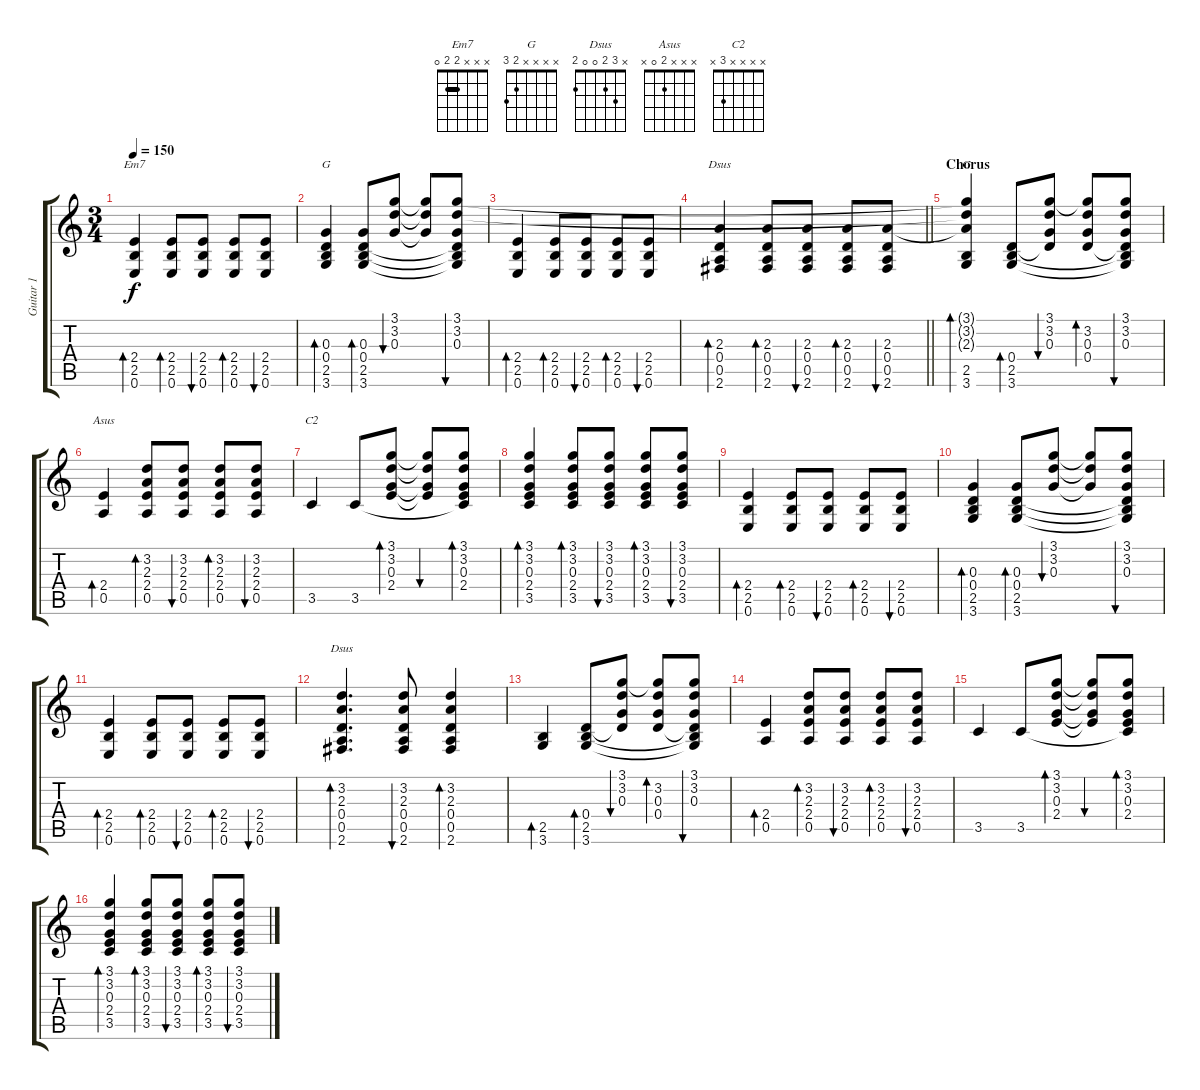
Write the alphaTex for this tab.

\track ("Guitar 1" "Guitar 1") {instrument acousticguitarsteel}
\staff {score tabs}
\tuning (E4 B3 G3 D3 A2 E2) {hide}
\chord ("Em7" x x x 2 2 0) {barre 2}
\chord ("G" x x 0 0 2 3)
\chord ("Dsus" x x 2 0 0 2)
\chord ("G" x x x x 2 3)
\chord ("Asus" x x x 2 0 x)
\chord ("C2" x x x x 3 x)
\chord ("Dsus" x 3 2 0 0 2)
\ts (3 4)
\tempo 150
\clef g2
\ks c
(2.4 2.5 0.6).4{bd 60 ch "Em7" dy f} (2.4 2.5 0.6).8{bd 60} (2.4 2.5 0.6).8{bu 60} (2.4 2.5 0.6).8{bd 60} (2.4 2.5 0.6).8{bu 60} |
(0.3 0.4 2.5 3.6).4{bd 60 ch "G"} (0.3 0.4 2.5 3.6).8{bd 60} (3.1 3.2 0.3).8{bu 60} (3.1{t} 3.2{t} 0.3{t}).8 (3.1 3.2 0.3 0.4{t} 2.5{t} 3.6{t}).8{bu 60} |
(2.4 2.5 0.6).4{bd 60} (2.4 2.5 0.6).8{bd 60} (2.4 2.5 0.6).8{bu 60} (2.4 2.5 0.6).8{bd 60} (2.4 2.5 0.6).8{bu 60} |
\barLineRight lightlight
(2.3 0.4 0.5 2.6).4{bd 60 ch "Dsus"} (2.3 0.4 0.5 2.6).8{bd 60} (2.3 0.4 0.5 2.6).8{bu 60} (2.3 0.4 0.5 2.6).8{bd 60} (2.3 0.4 0.5 2.6).8{bu 60} |
\section ("" "Chorus")
(3.1{t} 3.2{t} 2.3{t} 2.5 3.6).4{bd 60 ch "G" volume 5 balance 8} (0.4 2.5 3.6).8{bd 60} (3.1 3.2 0.3 0.4{t}).8{bu 60} (3.1{t} 3.2 0.3 0.4).8{bd 60} (3.1 3.2 0.3 0.4{t} 2.5{t} 3.6{t}).8{bu 60} |
(2.4 0.5).4{bd 60 ch "Asus"} (3.2 2.3 2.4 0.5).8{bd 60} (3.2 2.3 2.4 0.5).8{bu 60} (3.2 2.3 2.4 0.5).8{bd 60} (3.2 2.3 2.4 0.5).8{bu 60} |
3.5.4{ch "C2"} 3.5.8 (3.1 3.2 0.3 2.4).8{bd 60} (3.1{t} 3.2{t} 0.3{t} 2.4{t}).8{bu 60} (3.1 3.2 0.3 2.4 3.5{t}).8{bd 60} |
(3.1 3.2 0.3 2.4 3.5).4{bd 60} (3.1 3.2 0.3 2.4 3.5).8{bd 60} (3.1 3.2 0.3 2.4 3.5).8{bu 60} (3.1 3.2 0.3 2.4 3.5).8{bd 60} (3.1 3.2 0.3 2.4 3.5).8{bu 60} |
(2.4 2.5 0.6).4{bd 60} (2.4 2.5 0.6).8{bd 60} (2.4 2.5 0.6).8{bu 60} (2.4 2.5 0.6).8{bd 60} (2.4 2.5 0.6).8{bu 60} |
(0.3 0.4 2.5 3.6).4{bd 60} (0.3 0.4 2.5 3.6).8{bd 60} (3.1 3.2 0.3).8{bu 60} (3.1{t} 3.2{t} 0.3{t}).8 (3.1 3.2 0.3 0.4{t} 2.5{t} 3.6{t}).8{bu 60} |
(2.4 2.5 0.6).4{bd 60} (2.4 2.5 0.6).8{bd 60} (2.4 2.5 0.6).8{bu 60} (2.4 2.5 0.6).8{bd 60} (2.4 2.5 0.6).8{bu 60} |
(3.2 2.3 0.4 0.5 2.6).4{d bd 60 ch "Dsus"} (3.2 2.3 0.4 0.5 2.6).8{bu 60} (3.2 2.3 0.4 0.5 2.6).4{bd 60} |
(2.5 3.6).4{bd 60 volume 5} (0.4 2.5 3.6).8{bd 60} (3.1 3.2 0.3 0.4{t}).8{bu 60} (3.1{t} 3.2 0.3 0.4).8{bd 60} (3.1 3.2 0.3 0.4{t} 2.5{t} 3.6{t}).8{bu 60} |
(2.4 0.5).4{bd 60} (3.2 2.3 2.4 0.5).8{bd 60} (3.2 2.3 2.4 0.5).8{bu 60} (3.2 2.3 2.4 0.5).8{bd 60} (3.2 2.3 2.4 0.5).8{bu 60} |
3.5.4 3.5.8 (3.1 3.2 0.3 2.4).8{bd 60} (3.1{t} 3.2{t} 0.3{t} 2.4{t}).8{bu 60} (3.1 3.2 0.3 2.4 3.5{t}).8{bd 60} |
(3.1 3.2 0.3 2.4 3.5).4{bd 60} (3.1 3.2 0.3 2.4 3.5).8{bd 60} (3.1 3.2 0.3 2.4 3.5).8{bu 60} (3.1 3.2 0.3 2.4 3.5).8{bd 60} (3.1 3.2 0.3 2.4 3.5).8{bu 60}
